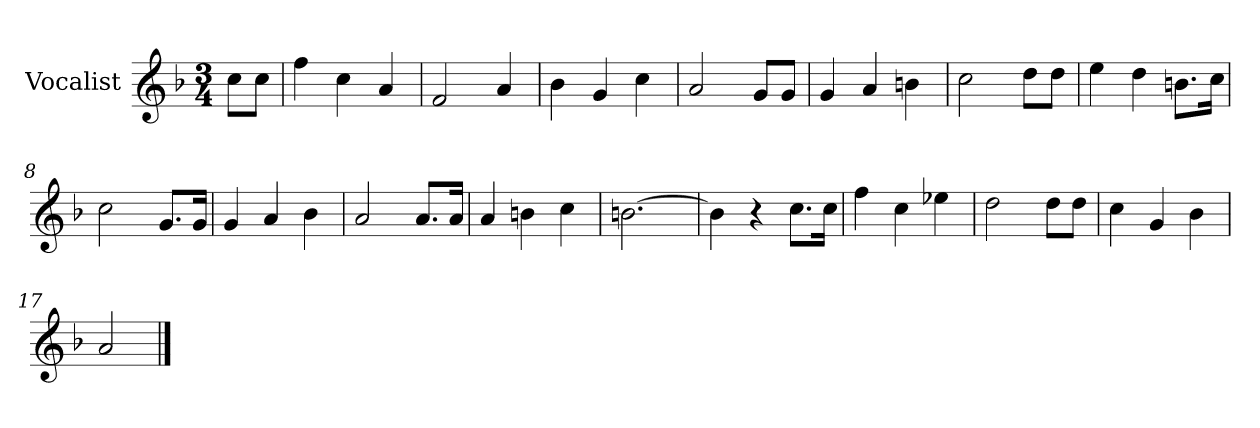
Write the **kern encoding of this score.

**kern
*part1
*staff1
*I"Vocalist
*k[b-]
*F:
*M3/4
=
8ccL
8ccJ
=1
4ff
4cc
4a
=2
2f
4a
=3
4b-
4g
4cc
=4
2a
8gL
8gJ
=5
4g
4a
4bn
=6
2cc
8ddL
8ddJ
=7
4ee
4dd
8.bnL
16ccJk
=8
2cc
8.gL
16gJk
=9
4g
4a
4b-
=10
2a
8.aL
16aJk
=11
4a
4bn
4cc
=12
[2.bn
=13
4bn]
4r
8.ccL
16ccJk
=14
4ff
4cc
4ee-X
=15
2dd
8ddL
8ddJ
=16
4cc
4g
4b-
=17
2a
==
*-
